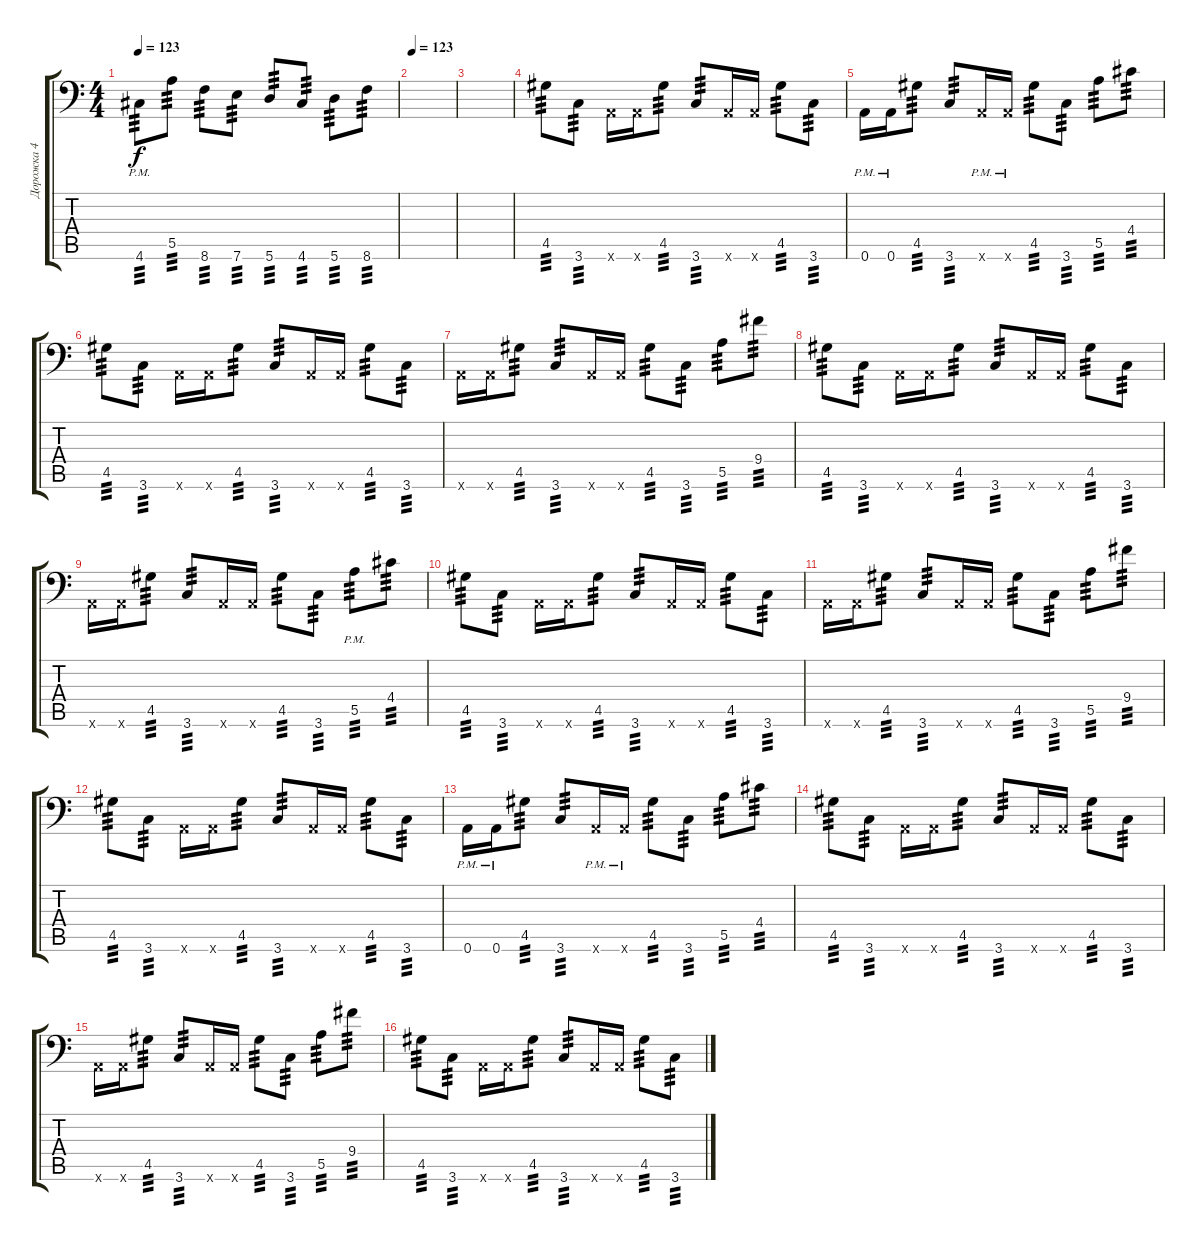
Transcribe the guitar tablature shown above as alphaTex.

\track ("Дорожка 4" "Дорожка 4") {instrument distortionguitar}
\staff {score tabs}
\tuning (B3 Gb3 D3 A2 E2 A1) {hide}
\ts (4 4)
\tempo 123
\clef f4
\ks c
4.6{pm}.8{tp 3 dy f} 5.5.8{tp 3} 8.6.8{tp 3} 7.6.8{tp 3} 5.6.8{tp 3} 4.6.8{tp 3} 5.6.8{tp 3} 8.6.8{tp 3} |
\tempo 123
|
|
4.5.8{tp 3} 3.6.8{tp 3} 0.6{x}.16 0.6{x}.16 4.5.8{tp 3} 3.6.8{tp 3} 0.6{x}.16 0.6{x}.16 4.5.8{tp 3} 3.6.8{tp 3} |
0.6{pm}.16 0.6{pm}.16 4.5.8{tp 3} 3.6.8{tp 3} 0.6{pm x}.16 0.6{pm x}.16 4.5.8{tp 3} 3.6.8{tp 3} 5.5.8{tp 3} 4.4.8{tp 3} |
4.5.8{tp 3} 3.6.8{tp 3} 0.6{x}.16 0.6{x}.16 4.5.8{tp 3} 3.6.8{tp 3} 0.6{x}.16 0.6{x}.16 4.5.8{tp 3} 3.6.8{tp 3} |
0.6{x}.16 0.6{x}.16 4.5.8{tp 3} 3.6.8{tp 3} 0.6{x}.16 0.6{x}.16 4.5.8{tp 3} 3.6.8{tp 3} 5.5.8{tp 3} 9.4.8{tp 3} |
4.5.8{tp 3} 3.6.8{tp 3} 0.6{x}.16 0.6{x}.16 4.5.8{tp 3} 3.6.8{tp 3} 0.6{x}.16 0.6{x}.16 4.5.8{tp 3} 3.6.8{tp 3} |
0.6{x}.16 0.6{x}.16 4.5.8{tp 3} 3.6.8{tp 3} 0.6{x}.16 0.6{x}.16 4.5.8{tp 3} 3.6.8{tp 3} 5.5{pm}.8{tp 3} 4.4.8{tp 3} |
4.5.8{tp 3} 3.6.8{tp 3} 0.6{x}.16 0.6{x}.16 4.5.8{tp 3} 3.6.8{tp 3} 0.6{x}.16 0.6{x}.16 4.5.8{tp 3} 3.6.8{tp 3} |
0.6{x}.16 0.6{x}.16 4.5.8{tp 3} 3.6.8{tp 3} 0.6{x}.16 0.6{x}.16 4.5.8{tp 3} 3.6.8{tp 3} 5.5.8{tp 3} 9.4.8{tp 3} |
4.5.8{tp 3} 3.6.8{tp 3} 0.6{x}.16 0.6{x}.16 4.5.8{tp 3} 3.6.8{tp 3} 0.6{x}.16 0.6{x}.16 4.5.8{tp 3} 3.6.8{tp 3} |
0.6{pm}.16 0.6{pm}.16 4.5.8{tp 3} 3.6.8{tp 3} 0.6{pm x}.16 0.6{pm x}.16 4.5.8{tp 3} 3.6.8{tp 3} 5.5.8{tp 3} 4.4.8{tp 3} |
4.5.8{tp 3} 3.6.8{tp 3} 0.6{x}.16 0.6{x}.16 4.5.8{tp 3} 3.6.8{tp 3} 0.6{x}.16 0.6{x}.16 4.5.8{tp 3} 3.6.8{tp 3} |
0.6{x}.16 0.6{x}.16 4.5.8{tp 3} 3.6.8{tp 3} 0.6{x}.16 0.6{x}.16 4.5.8{tp 3} 3.6.8{tp 3} 5.5.8{tp 3} 9.4.8{tp 3} |
4.5.8{tp 3} 3.6.8{tp 3} 0.6{x}.16 0.6{x}.16 4.5.8{tp 3} 3.6.8{tp 3} 0.6{x}.16 0.6{x}.16 4.5.8{tp 3} 3.6.8{tp 3}
